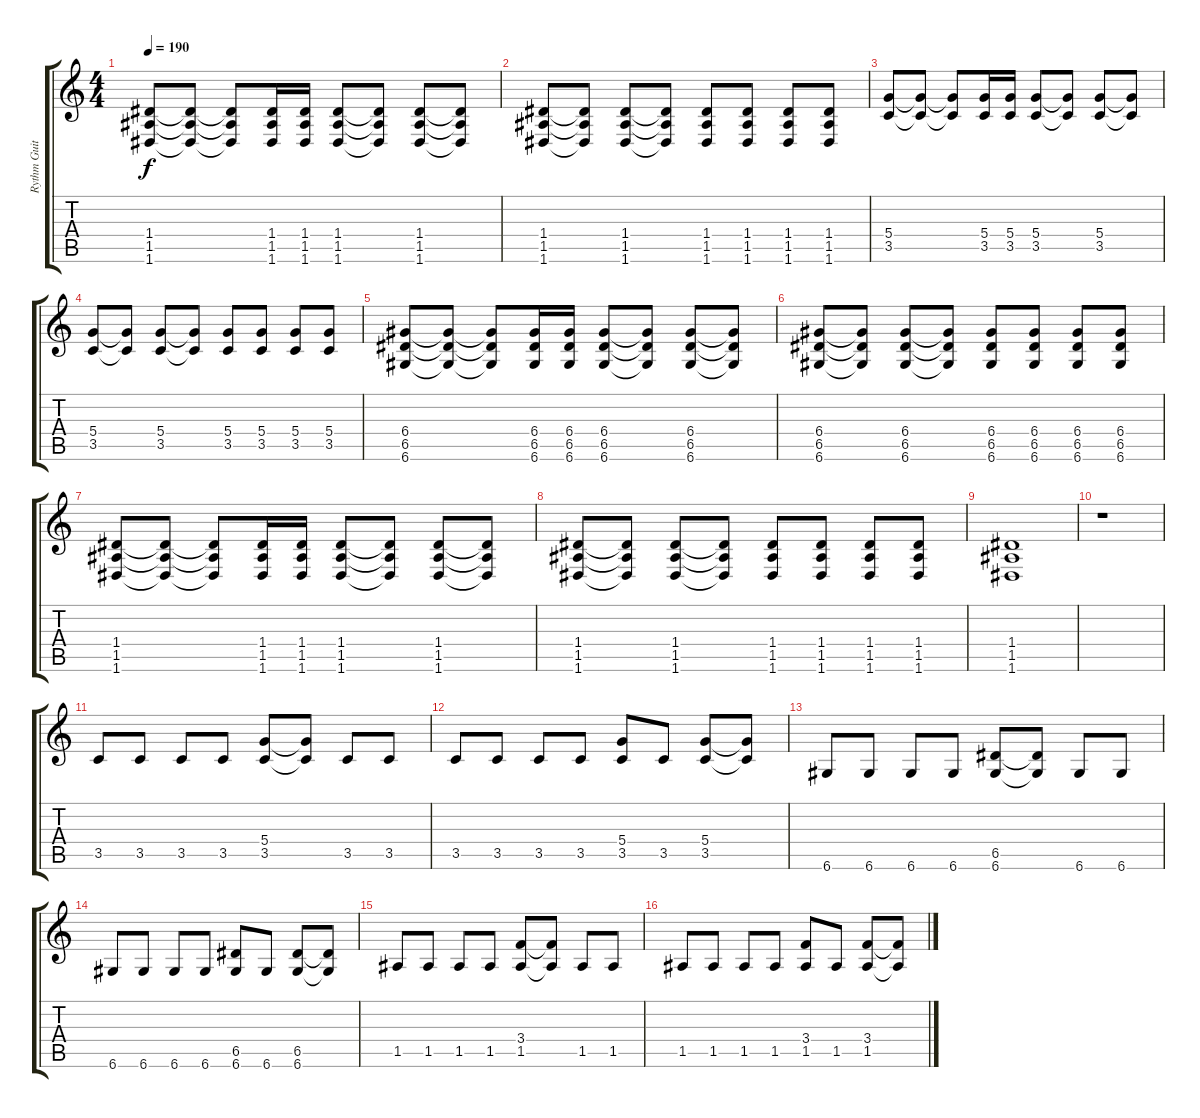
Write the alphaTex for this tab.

\track ("Rythm Guitar" "Rythm Guit") {instrument distortionguitar}
\staff {score tabs}
\tuning (E4 B3 G3 D3 A2 D2) {hide}
\ts (4 4)
\tempo 190
\clef g2
\ks c
(1.4 1.5 1.6).8{dy f} (1.4{t} 1.5{t} 1.6{t}).8 (1.4{t} 1.5{t} 1.6{t}).8 (1.4 1.5 1.6).16 (1.4 1.5 1.6).16 (1.4 1.5 1.6).8 (1.4{t} 1.5{t} 1.6{t}).8 (1.4 1.5 1.6).8 (1.4{t} 1.5{t} 1.6{t}).8 |
(1.4 1.5 1.6).8 (1.4{t} 1.5{t} 1.6{t}).8 (1.4 1.5 1.6).8 (1.4{t} 1.5{t} 1.6{t}).8 (1.4 1.5 1.6).8 (1.4 1.5 1.6).8 (1.4 1.5 1.6).8 (1.4 1.5 1.6).8 |
(5.4 3.5).8 (5.4{t} 3.5{t}).8 (5.4{t} 3.5{t}).8 (5.4 3.5).16 (5.4 3.5).16 (5.4 3.5).8 (5.4{t} 3.5{t}).8 (5.4 3.5).8 (5.4{t} 3.5{t}).8 |
(5.4 3.5).8 (5.4{t} 3.5{t}).8 (5.4 3.5).8 (5.4{t} 3.5{t}).8 (5.4 3.5).8 (5.4 3.5).8 (5.4 3.5).8 (5.4 3.5).8 |
(6.4 6.5 6.6).8 (6.4{t} 6.5{t} 6.6{t}).8 (6.4{t} 6.5{t} 6.6{t}).8 (6.4 6.5 6.6).16 (6.4 6.5 6.6).16 (6.4 6.5 6.6).8 (6.4{t} 6.5{t} 6.6{t}).8 (6.4 6.5 6.6).8 (6.4{t} 6.5{t} 6.6{t}).8 |
(6.4 6.5 6.6).8 (6.4{t} 6.5{t} 6.6{t}).8 (6.4 6.5 6.6).8 (6.4{t} 6.5{t} 6.6{t}).8 (6.4 6.5 6.6).8 (6.4 6.5 6.6).8 (6.4 6.5 6.6).8 (6.4 6.5 6.6).8 |
(1.4 1.5 1.6).8 (1.4{t} 1.5{t} 1.6{t}).8 (1.4{t} 1.5{t} 1.6{t}).8 (1.4 1.5 1.6).16 (1.4 1.5 1.6).16 (1.4 1.5 1.6).8 (1.4{t} 1.5{t} 1.6{t}).8 (1.4 1.5 1.6).8 (1.4{t} 1.5{t} 1.6{t}).8 |
(1.4 1.5 1.6).8 (1.4{t} 1.5{t} 1.6{t}).8 (1.4 1.5 1.6).8 (1.4{t} 1.5{t} 1.6{t}).8 (1.4 1.5 1.6).8 (1.4 1.5 1.6).8 (1.4 1.5 1.6).8 (1.4 1.5 1.6).8 |
(1.4 1.5 1.6).1 |
r.1 |
3.5.8 3.5.8 3.5.8 3.5.8 (5.4 3.5).8 (5.4{t} 3.5{t}).8 3.5.8 3.5.8 |
3.5.8 3.5.8 3.5.8 3.5.8 (5.4 3.5).8 3.5.8 (5.4 3.5).8 (5.4{t} 3.5{t}).8 |
6.6.8 6.6.8 6.6.8 6.6.8 (6.5 6.6).8 (6.5{t} 6.6{t}).8 6.6.8 6.6.8 |
6.6.8 6.6.8 6.6.8 6.6.8 (6.5 6.6).8 6.6.8 (6.5 6.6).8 (6.5{t} 6.6{t}).8 |
1.5.8 1.5.8 1.5.8 1.5.8 (3.4 1.5).8 (3.4{t} 1.5{t}).8 1.5.8 1.5.8 |
1.5.8 1.5.8 1.5.8 1.5.8 (3.4 1.5).8 1.5.8 (3.4 1.5).8 (3.4{t} 1.5{t}).8
